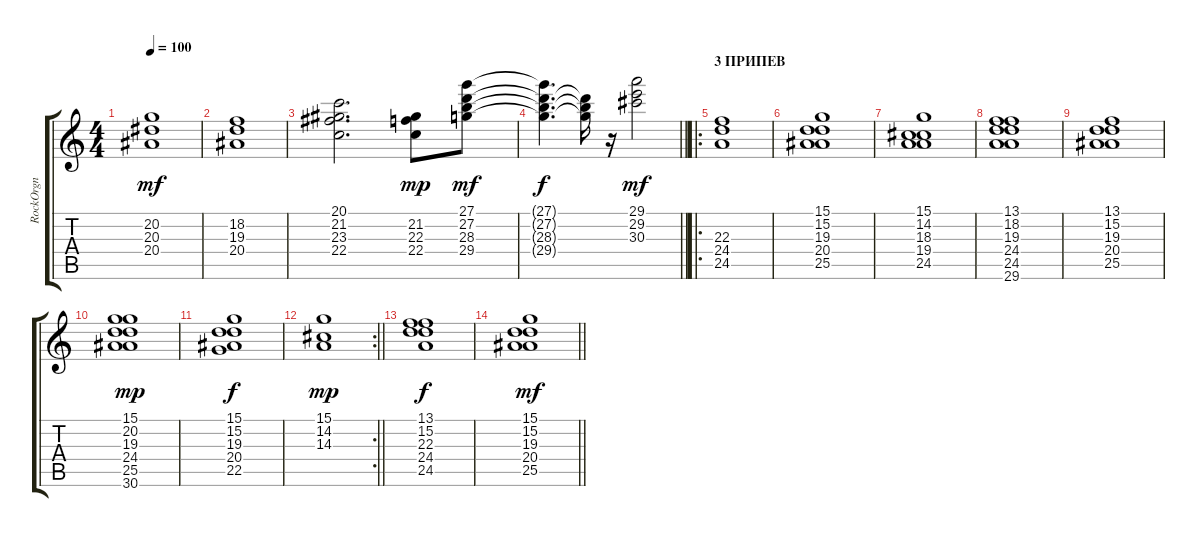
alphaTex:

\track ("RockOrgn" "RockOrgn") {instrument rockorgan}
\staff {score tabs}
\tuning (E4 B3 G3 D3 A2 E2) {hide}
\ts (4 4)
\tempo 100
\clef g2
\ks c
(20.2 20.3 20.4).1{dy mf} |
(18.2 19.3 20.4).1 |
(20.1 21.2 23.3 22.4).2{d} (21.2 22.3 22.4).8{dy mp} (27.1 27.2 28.3 29.4).8{dy mf} |
\barLineRight lightlight
(27.1{t} 27.2{t} 28.3{t} 29.4{t}).4{d dy f} (27.2{t} 28.3{t} 29.4{t}).16 r.16 (29.1 29.2 30.3).2{dy mf} |
\ro
\section ("" "3 ПРИПЕВ")
(22.3 24.4 24.5).1 |
(15.1 15.2 19.3 20.4 25.5).1 |
(15.1 14.2 18.3 19.4 24.5).1 |
(13.1 18.2 19.3 24.4 24.5 29.6).1 |
(13.1 15.2 19.3 20.4 25.5).1 |
(15.1 20.2 19.3 24.4 25.5 30.6).1{dy mp} |
(15.1 15.2 19.3 20.4 22.5).1{dy f} |
\rc 2
\barLineRight lightlight
(15.1 14.2 14.3).1{dy mp} |
(13.1 15.2 22.3 24.4 24.5).1{dy f} |
\barLineRight lightlight
(15.1 15.2 19.3 20.4 25.5).1{dy mf}
